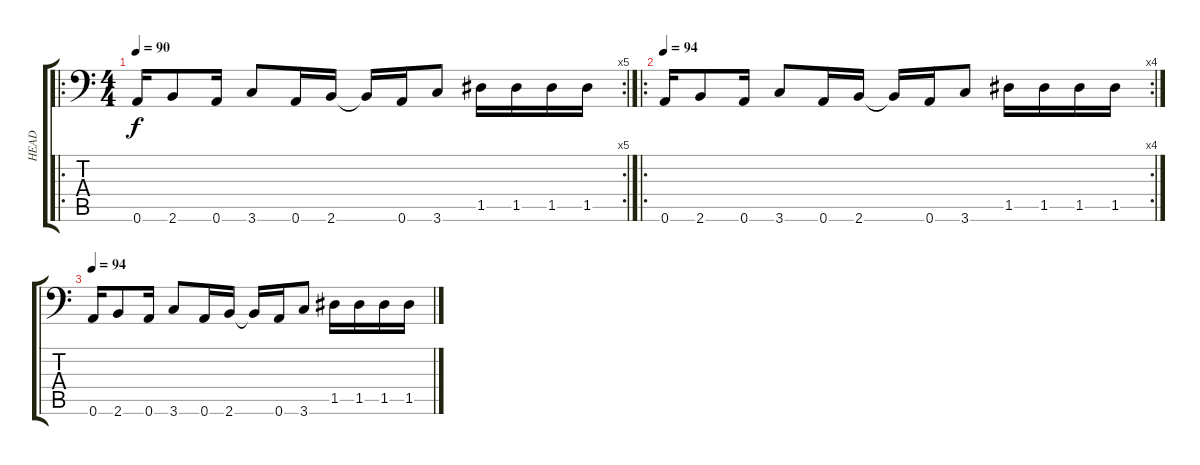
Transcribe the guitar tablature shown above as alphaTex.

\track ("HEAD" "HEAD") {instrument distortionguitar}
\staff {score tabs}
\tuning (D4 A3 F3 G2 D2 A1) {hide}
\ro
\rc 5
\ts (4 4)
\tempo 90
\clef f4
\ks c
0.6.16{dy f} 2.6.8 0.6.16 3.6.8 0.6.16 2.6.16 2.6{t}.16 0.6.16 3.6.8 1.5.16 1.5.16 1.5.16 1.5.16 |
\ro
\rc 4
\tempo 94
0.6.16 2.6.8 0.6.16 3.6.8 0.6.16 2.6.16 2.6{t}.16 0.6.16 3.6.8 1.5.16 1.5.16 1.5.16 1.5.16 |
\tempo 94
0.6.16 2.6.8 0.6.16 3.6.8 0.6.16 2.6.16 2.6{t}.16 0.6.16 3.6.8 1.5.16 1.5.16 1.5.16 1.5.16
